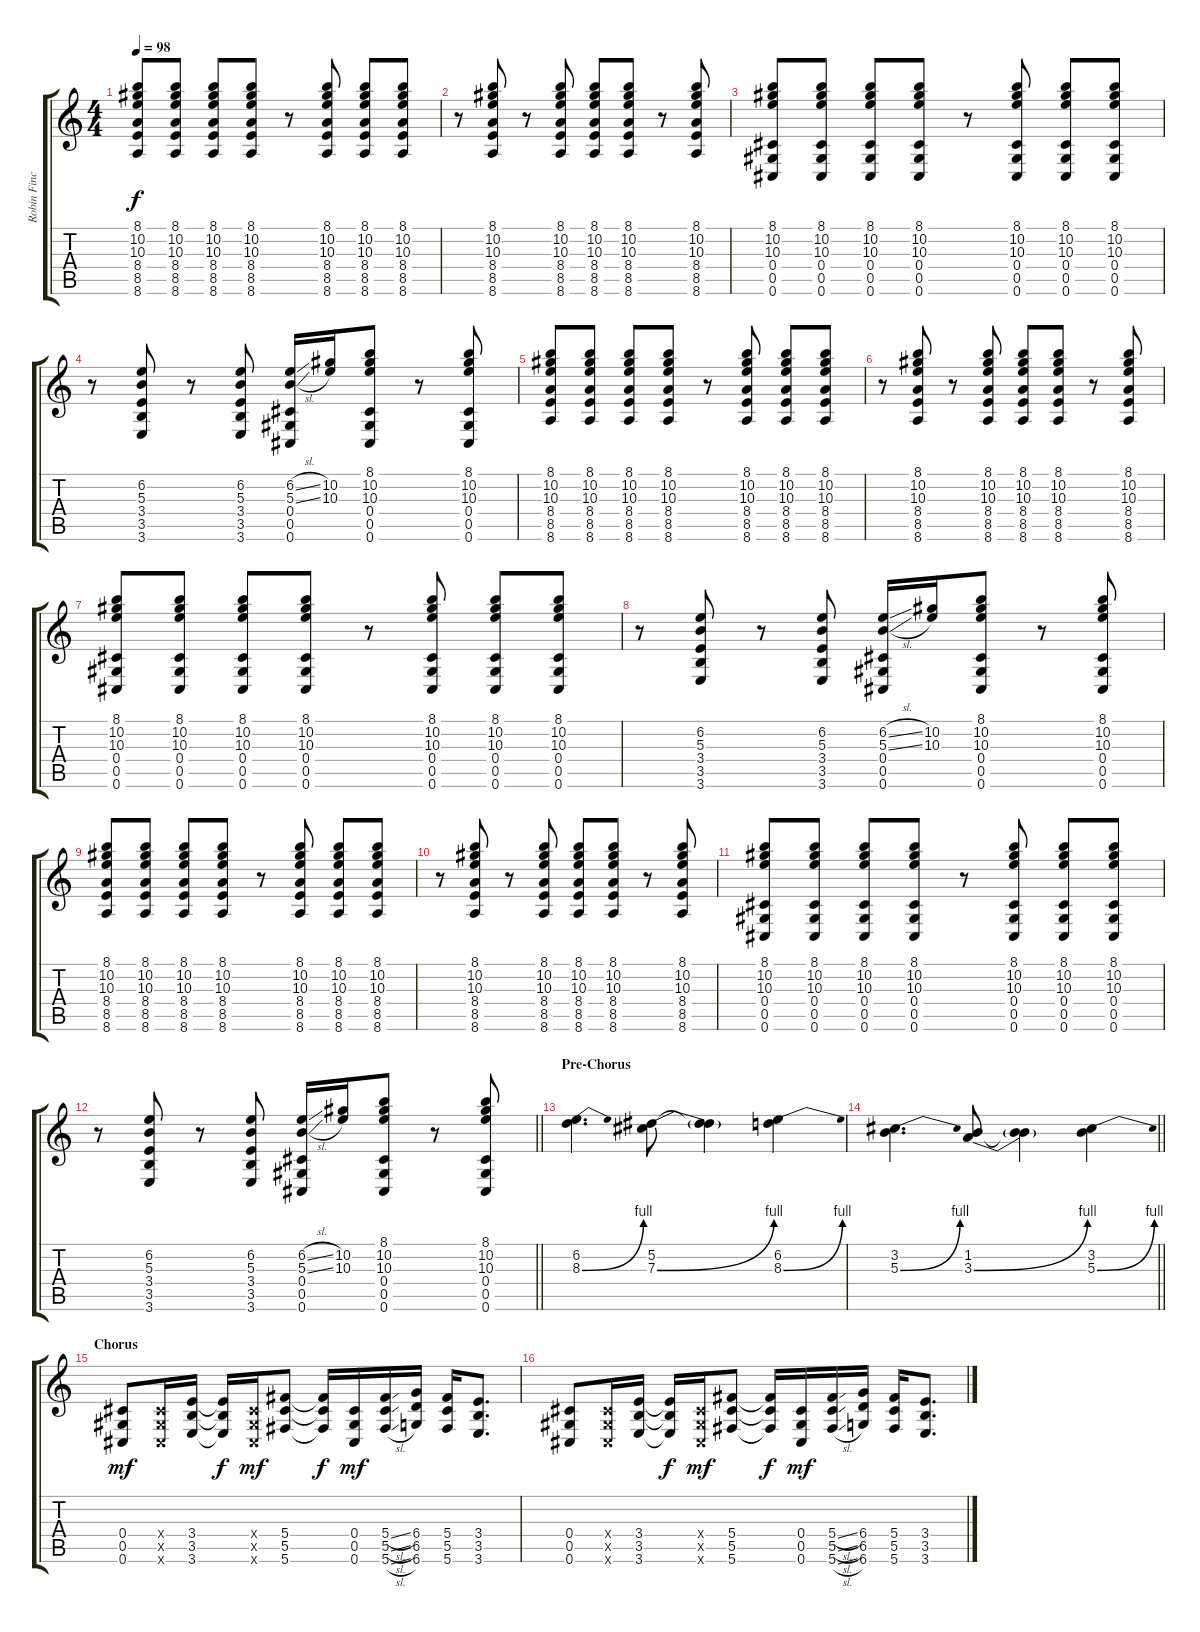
\track ("Robin Finck (Rhythm)" "Robin Finc") {instrument distortionguitar}
\staff {score tabs}
\tuning (Eb4 Bb3 Gb3 Db3 Ab2 Db2) {hide}
\ts (4 4)
\tempo 98
\clef g2
\ks c
(8.1 10.2 10.3 8.4 8.5 8.6).8{dy f} (8.1 10.2 10.3 8.4 8.5 8.6).8 (8.1 10.2 10.3 8.4 8.5 8.6).8 (8.1 10.2 10.3 8.4 8.5 8.6).8 r.8 (8.1 10.2 10.3 8.4 8.5 8.6).8 (8.1 10.2 10.3 8.4 8.5 8.6).8 (8.1 10.2 10.3 8.4 8.5 8.6).8 |
r.8 (8.1 10.2 10.3 8.4 8.5 8.6).8 r.8 (8.1 10.2 10.3 8.4 8.5 8.6).8 (8.1 10.2 10.3 8.4 8.5 8.6).8 (8.1 10.2 10.3 8.4 8.5 8.6).8 r.8 (8.1 10.2 10.3 8.4 8.5 8.6).8 |
(8.1 10.2 10.3 0.4 0.5 0.6).8 (8.1 10.2 10.3 0.4 0.5 0.6).8 (8.1 10.2 10.3 0.4 0.5 0.6).8 (8.1 10.2 10.3 0.4 0.5 0.6).8 r.8 (8.1 10.2 10.3 0.4 0.5 0.6).8 (8.1 10.2 10.3 0.4 0.5 0.6).8 (8.1 10.2 10.3 0.4 0.5 0.6).8 |
r.8 (6.2 5.3 3.4 3.5 3.6).8 r.8 (6.2 5.3 3.4 3.5 3.6).8 (6.2{sl} 5.3{sl} 0.4 0.5 0.6).16 (10.2 10.3).16 (8.1 10.2 10.3 0.4 0.5 0.6).8 r.8 (8.1 10.2 10.3 0.4 0.5 0.6).8 |
(8.1 10.2 10.3 8.4 8.5 8.6).8 (8.1 10.2 10.3 8.4 8.5 8.6).8 (8.1 10.2 10.3 8.4 8.5 8.6).8 (8.1 10.2 10.3 8.4 8.5 8.6).8 r.8 (8.1 10.2 10.3 8.4 8.5 8.6).8 (8.1 10.2 10.3 8.4 8.5 8.6).8 (8.1 10.2 10.3 8.4 8.5 8.6).8 |
r.8 (8.1 10.2 10.3 8.4 8.5 8.6).8 r.8 (8.1 10.2 10.3 8.4 8.5 8.6).8 (8.1 10.2 10.3 8.4 8.5 8.6).8 (8.1 10.2 10.3 8.4 8.5 8.6).8 r.8 (8.1 10.2 10.3 8.4 8.5 8.6).8 |
(8.1 10.2 10.3 0.4 0.5 0.6).8 (8.1 10.2 10.3 0.4 0.5 0.6).8 (8.1 10.2 10.3 0.4 0.5 0.6).8 (8.1 10.2 10.3 0.4 0.5 0.6).8 r.8 (8.1 10.2 10.3 0.4 0.5 0.6).8 (8.1 10.2 10.3 0.4 0.5 0.6).8 (8.1 10.2 10.3 0.4 0.5 0.6).8 |
r.8 (6.2 5.3 3.4 3.5 3.6).8 r.8 (6.2 5.3 3.4 3.5 3.6).8 (6.2{sl} 5.3{sl} 0.4 0.5 0.6).16 (10.2 10.3).16 (8.1 10.2 10.3 0.4 0.5 0.6).8 r.8 (8.1 10.2 10.3 0.4 0.5 0.6).8 |
(8.1 10.2 10.3 8.4 8.5 8.6).8 (8.1 10.2 10.3 8.4 8.5 8.6).8 (8.1 10.2 10.3 8.4 8.5 8.6).8 (8.1 10.2 10.3 8.4 8.5 8.6).8 r.8 (8.1 10.2 10.3 8.4 8.5 8.6).8 (8.1 10.2 10.3 8.4 8.5 8.6).8 (8.1 10.2 10.3 8.4 8.5 8.6).8 |
r.8 (8.1 10.2 10.3 8.4 8.5 8.6).8 r.8 (8.1 10.2 10.3 8.4 8.5 8.6).8 (8.1 10.2 10.3 8.4 8.5 8.6).8 (8.1 10.2 10.3 8.4 8.5 8.6).8 r.8 (8.1 10.2 10.3 8.4 8.5 8.6).8 |
(8.1 10.2 10.3 0.4 0.5 0.6).8 (8.1 10.2 10.3 0.4 0.5 0.6).8 (8.1 10.2 10.3 0.4 0.5 0.6).8 (8.1 10.2 10.3 0.4 0.5 0.6).8 r.8 (8.1 10.2 10.3 0.4 0.5 0.6).8 (8.1 10.2 10.3 0.4 0.5 0.6).8 (8.1 10.2 10.3 0.4 0.5 0.6).8 |
\barLineRight lightlight
r.8 (6.2 5.3 3.4 3.5 3.6).8 r.8 (6.2 5.3 3.4 3.5 3.6).8 (6.2{sl} 5.3{sl} 0.4 0.5 0.6).16 (10.2 10.3).16 (8.1 10.2 10.3 0.4 0.5 0.6).8 r.8 (8.1 10.2 10.3 0.4 0.5 0.6).8 |
\section ("" "Pre-Chorus")
(6.2 8.3{be (bend 0 0 60 4)}).4{d} (5.2 7.3{be (bend 0 0 60 4)}).8 (5.2{t} 7.3{t}).4 (6.2 8.3{be (bend 0 0 60 4)}).4 |
\barLineRight lightlight
(3.2 5.3{be (bend 0 0 60 4)}).4{d} (1.2 3.3{be (bend 0 0 60 4)}).8 (1.2{t} 3.3{t}).4 (3.2 5.3{be (bend 0 0 60 4)}).4 |
\section ("" "Chorus")
(0.4 0.5 0.6).8{dy mf} (0.4{x} 0.5{x} 0.6{x}).16 (3.4 3.5 3.6).16 (3.4{t} 3.5{t} 3.6{t}).16{dy f} (0.4{x} 0.5{x} 0.6{x}).16{dy mf} (5.4 5.5 5.6).8 (5.4{t} 5.5{t} 5.6{t}).16{dy f} (0.4 0.5 0.6).16{dy mf} (5.4{sl} 5.5{sl} 5.6{sl}).16 (6.4 6.5 6.6).16 (5.4 5.5 5.6).16 (3.4 3.5 3.6).8{d} |
(0.4 0.5 0.6).8 (0.4{x} 0.5{x} 0.6{x}).16 (3.4 3.5 3.6).16 (3.4{t} 3.5{t} 3.6{t}).16{dy f} (0.4{x} 0.5{x} 0.6{x}).16{dy mf} (5.4 5.5 5.6).8 (5.4{t} 5.5{t} 5.6{t}).16{dy f} (0.4 0.5 0.6).16{dy mf} (5.4{sl} 5.5{sl} 5.6{sl}).16 (6.4 6.5 6.6).16 (5.4 5.5 5.6).16 (3.4 3.5 3.6).8{d}
